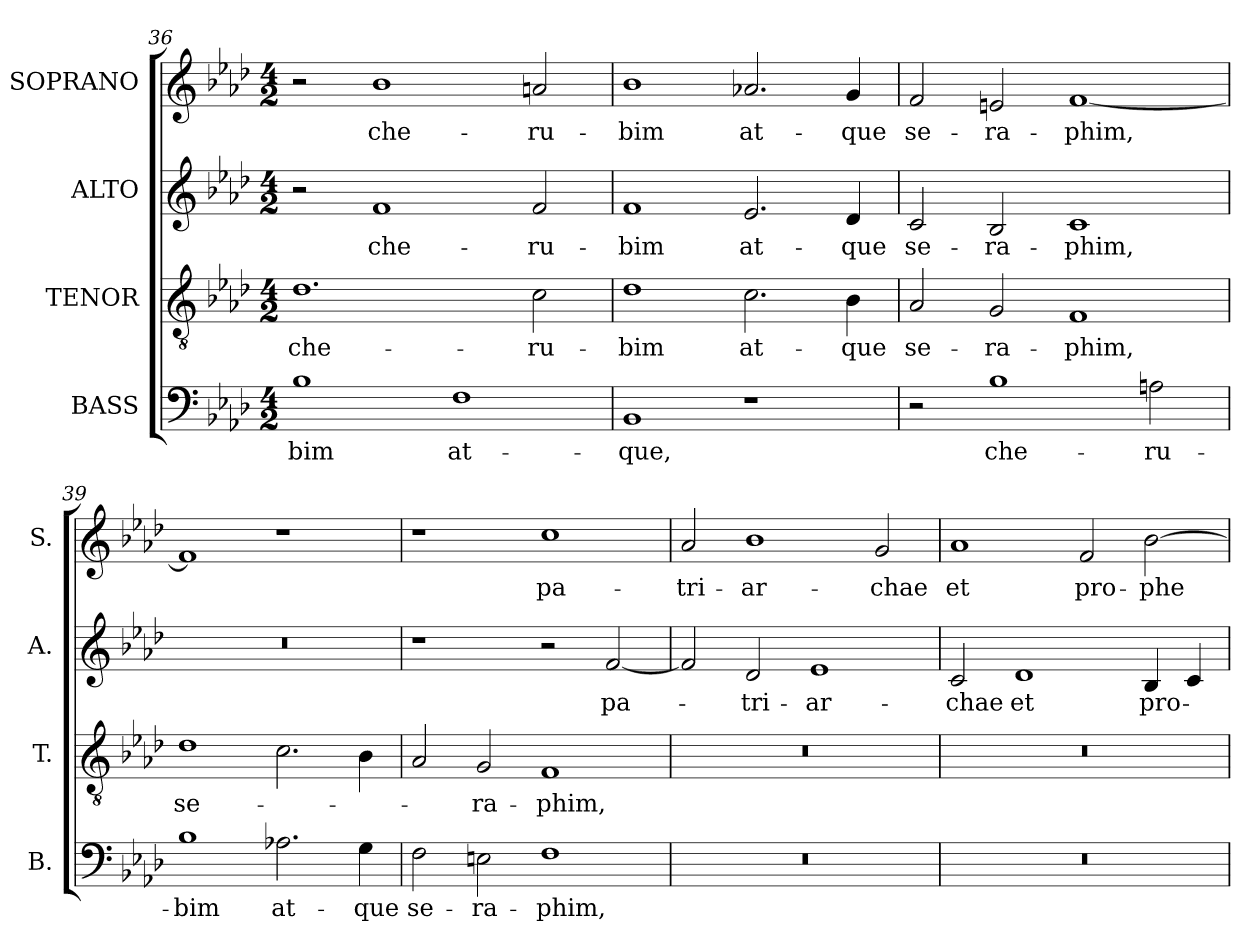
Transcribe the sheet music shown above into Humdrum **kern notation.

**kern	**text	**kern	**text	**kern	**text	**kern	**text
*part4	*part4	*part3	*part3	*part2	*part2	*part1	*part1
*staff4	*staff4	*staff3	*staff3	*staff2	*staff2	*staff1	*staff1
*I"BASS	*	*I"TENOR	*	*I"ALTO	*	*I"SOPRANO	*
*I'B.	*	*I'T.	*	*I'A.	*	*I'S.	*
*clefF4	*	*clefGv2	*	*clefG2	*	*clefG2	*
*	*	*ITrd7c12	*	*	*	*	*
*k[b-e-a-d-]	*	*k[b-e-a-d-]	*	*k[b-e-a-d-]	*	*k[b-e-a-d-]	*
*A-:	*	*A-:	*	*A-:	*	*A-:	*
*M4/2	*	*M4/2	*	*M4/2	*	*M4/2	*
=36	=36	=36	=36	=36	=36	=36	=36
!	!LO:LY:b:color=#000000	!	!	!	!	!	!
!	!	!	!LO:LY:b:color=#000000	!	!	!	!
1B-i	-bim	1.D-i	che-	2r	.	2r	.
!	!	!	!	!	!LO:LY:b:color=#000000	!	!
!	!	!	!	!	!	!	!LO:LY:b:color=#000000
.	.	.	.	1fi	che-	1b-i	che-
!	!LO:LY:b:color=#000000	!	!	!	!	!	!
1Fi	at-	.	.	.	.	.	.
!	!	!	!LO:LY:b:color=#000000	!	!	!	!
!	!	!	!	!	!LO:LY:b:color=#000000	!	!
!	!	!	!	!	!	!	!LO:LY:b:color=#000000
.	.	2Ci\	-ru-	2fi/	-ru-	2ani/	-ru-
=37	=37	=37	=37	=37	=37	=37	=37
!	!LO:LY:b:color=#000000	!	!	!	!	!	!
!	!	!	!LO:LY:b:color=#000000	!	!	!	!
!	!	!	!	!	!LO:LY:b:color=#000000	!	!
!	!	!	!	!	!	!	!LO:LY:b:color=#000000
1BB-i	-que,	1D-i	-bim	1fi	-bim	1b-i	-bim
!	!	!	!LO:LY:b:color=#000000	!	!	!	!
!	!	!	!	!	!LO:LY:b:color=#000000	!	!
!	!	!	!	!	!	!	!LO:LY:b:color=#000000
1r	.	2.Ci\	at-	2.e-i/	at-	2.a-Xi/	at-
!	!	!	!LO:LY:b:color=#000000	!	!	!	!
!	!	!	!	!	!LO:LY:b:color=#000000	!	!
!	!	!	!	!	!	!	!LO:LY:b:color=#000000
.	.	4BB-i\	-que	4d-i/	-que	4gi/	-que
!!LO:LB:g=z
=38	=38	=38	=38	=38	=38	=38	=38
!	!	!	!LO:LY:b:color=#000000	!	!	!	!
!	!	!	!	!	!LO:LY:b:color=#000000	!	!
!	!	!	!	!	!	!	!LO:LY:b:color=#000000
2r	.	2AA-i/	se-	2ci/	se-	2fi/	se-
!	!LO:LY:b:color=#000000	!	!	!	!	!	!
!	!	!	!LO:LY:b:color=#000000	!	!	!	!
!	!	!	!	!	!LO:LY:b:color=#000000	!	!
!	!	!	!	!	!	!	!LO:LY:b:color=#000000
1B-i	che-	2GGi/	-ra-	2B-i/	-ra-	2eni/	-ra-
!	!	!	!LO:LY:b:color=#000000	!	!	!	!
!	!	!	!	!	!LO:LY:b:color=#000000	!	!
!	!	!	!	!	!	!	!LO:LY:b:color=#000000
.	.	1FFi	-phim,	1ci	-phim,	[1fi	-phim,
!	!LO:LY:b:color=#000000	!	!	!	!	!	!
2Ani\	-ru-	.	.	.	.	.	.
=39	=39	=39	=39	=39	=39	=39	=39
!	!LO:LY:b:color=#000000	!	!	!	!	!	!
!	!	!	!LO:LY:b:color=#000000	!LO:N:vis=1	!	!	!
1B-i	-bim	1D-i	se-	0r	.	1fi]	.
!	!LO:LY:b:color=#000000	!	!	!	!	!	!
2.A-Xi\	at-	2.Ci\	.	.	.	1r	.
!	!LO:LY:b:color=#000000	!	!	!	!	!	!
4Gi\	-que	4BB-i\	.	.	.	.	.
=40	=40	=40	=40	=40	=40	=40	=40
!	!LO:LY:b:color=#000000	!	!	!	!	!	!
2Fi\	se-	2AA-i/	.	1r	.	1r	.
!	!LO:LY:b:color=#000000	!	!	!	!	!	!
!	!	!	!LO:LY:b:color=#000000	!	!	!	!
2Eni\	-ra-	2GGi/	-ra-	.	.	.	.
!	!LO:LY:b:color=#000000	!	!	!	!	!	!
!	!	!	!LO:LY:b:color=#000000	!	!	!	!
!	!	!	!	!	!	!	!LO:LY:b:color=#000000
1Fi	-phim,	1FFi	-phim,	2r	.	1cci	pa-
!	!	!	!	!	!LO:LY:b:color=#000000	!	!
.	.	.	.	[2fi/	pa-	.	.
=41	=41	=41	=41	=41	=41	=41	=41
!LO:N:vis=1	!	!LO:N:vis=1	!	!	!	!	!
!	!	!	!	!	!	!	!LO:LY:b:color=#000000
0r	.	0r	.	2fi/]	.	2a-i/	-tri-
!	!	!	!	!	!LO:LY:b:color=#000000	!	!
!	!	!	!	!	!	!	!LO:LY:b:color=#000000
.	.	.	.	2d-i/	-tri-	1b-i	-ar-
!	!	!	!	!	!LO:LY:b:color=#000000	!	!
.	.	.	.	1e-i	-ar-	.	.
!	!	!	!	!	!	!	!LO:LY:b:color=#000000
.	.	.	.	.	.	2gi/	-chae
=42	=42	=42	=42	=42	=42	=42	=42
!LO:N:vis=1	!	!LO:N:vis=1	!	!	!	!	!
!	!	!	!	!	!LO:LY:b:color=#000000	!	!
!	!	!	!	!	!	!	!LO:LY:b:color=#000000
0r	.	0r	.	2ci/	-chae	1a-i	et
!	!	!	!	!	!LO:LY:b:color=#000000	!	!
.	.	.	.	1d-i	et	.	.
!	!	!	!	!	!	!	!LO:LY:b:color=#000000
.	.	.	.	.	.	2fi/	pro-
!	!	!	!	!	!LO:LY:b:color=#000000	!	!
!	!	!	!	!	!	!	!LO:LY:b:color=#000000
.	.	.	.	4B-i/	pro-	[2b-i\	-phe-
.	.	.	.	4ci/	.	.	.
=	=	=	=	=	=	=	=
*-	*-	*-	*-	*-	*-	*-	*-
